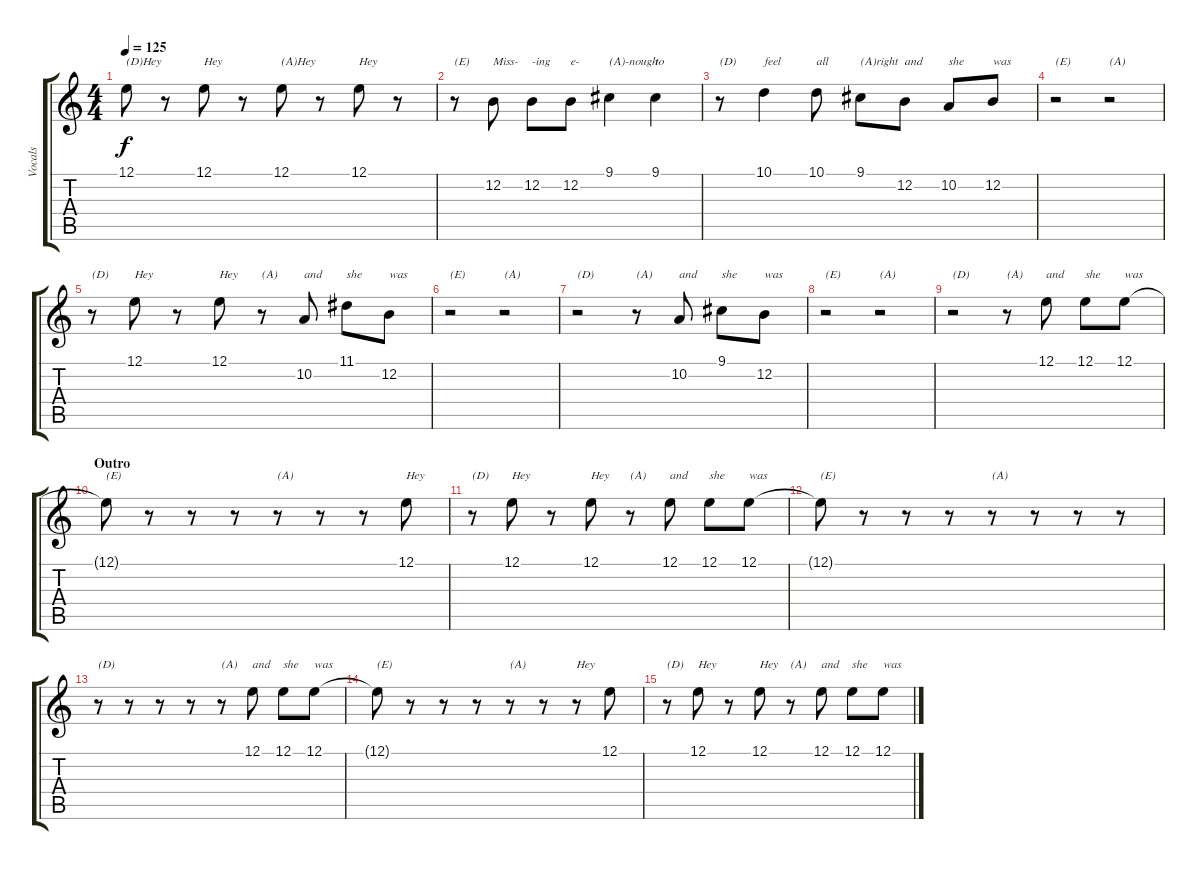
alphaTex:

\track ("Vocals" "Vocals") {instrument steeldrums}
\staff {score tabs}
\tuning (E4 B3 G3 D3 A2 E2) {hide}
\ts (4 4)
\tempo 125
\clef g2
\ks c
12.1.8{txt "(D)Hey" dy f} r.8 12.1.8{txt "Hey"} r.8 12.1.8{txt "(A)Hey"} r.8 12.1.8{txt "Hey"} r.8 |
r.8{txt "(E)"} 12.2.8{txt "Miss-"} 12.2.8{txt "-ing"} 12.2.8{txt "e-"} 9.1.4{txt "(A)-nough"} 9.1.4{txt "to"} |
r.8{txt "(D)"} 10.1.4{txt "feel"} 10.1.8{txt "all"} 9.1.8{txt "(A)right"} 12.2.8{txt "and"} 10.2.8{txt "she"} 12.2.8{txt "was"} |
r.2{txt "(E)"} r.2{txt "(A)"} |
r.8{txt "(D)"} 12.1.8{txt "Hey"} r.8 12.1.8{txt "Hey"} r.8{txt "(A)"} 10.2.8{txt "and"} 11.1.8{txt "she"} 12.2.8{txt "was"} |
r.2{txt "(E)"} r.2{txt "(A)"} |
r.2{txt "(D)"} r.8{txt "(A)"} 10.2.8{txt "and"} 9.1.8{txt "she"} 12.2.8{txt "was"} |
r.2{txt "(E)"} r.2{txt "(A)"} |
r.2{txt "(D)"} r.8{txt "(A)"} 12.1.8{txt "and"} 12.1.8{txt "she"} 12.1.8{txt "was"} |
\section ("" "Outro")
12.1{t}.8{txt "(E)"} r.8 r.8 r.8 r.8{txt "(A)"} r.8 r.8 12.1.8{txt "Hey"} |
r.8{txt "(D)"} 12.1.8{txt "Hey"} r.8 12.1.8{txt "Hey"} r.8{txt "(A)"} 12.1.8{txt "and"} 12.1.8{txt "she"} 12.1.8{txt "was"} |
12.1{t}.8{txt "(E)"} r.8 r.8 r.8 r.8{txt "(A)"} r.8 r.8 r.8 |
r.8{txt "(D)"} r.8 r.8 r.8 r.8{txt "(A)"} 12.1.8{txt "and"} 12.1.8{txt "she"} 12.1.8{txt "was"} |
12.1{t}.8{txt "(E)"} r.8 r.8 r.8 r.8{txt "(A)"} r.8 r.8{txt "Hey"} 12.1.8 |
r.8{txt "(D)"} 12.1.8{txt "Hey"} r.8 12.1.8{txt "Hey"} r.8{txt "(A)"} 12.1.8{txt "and"} 12.1.8{txt "she"} 12.1.8{txt "was"}
